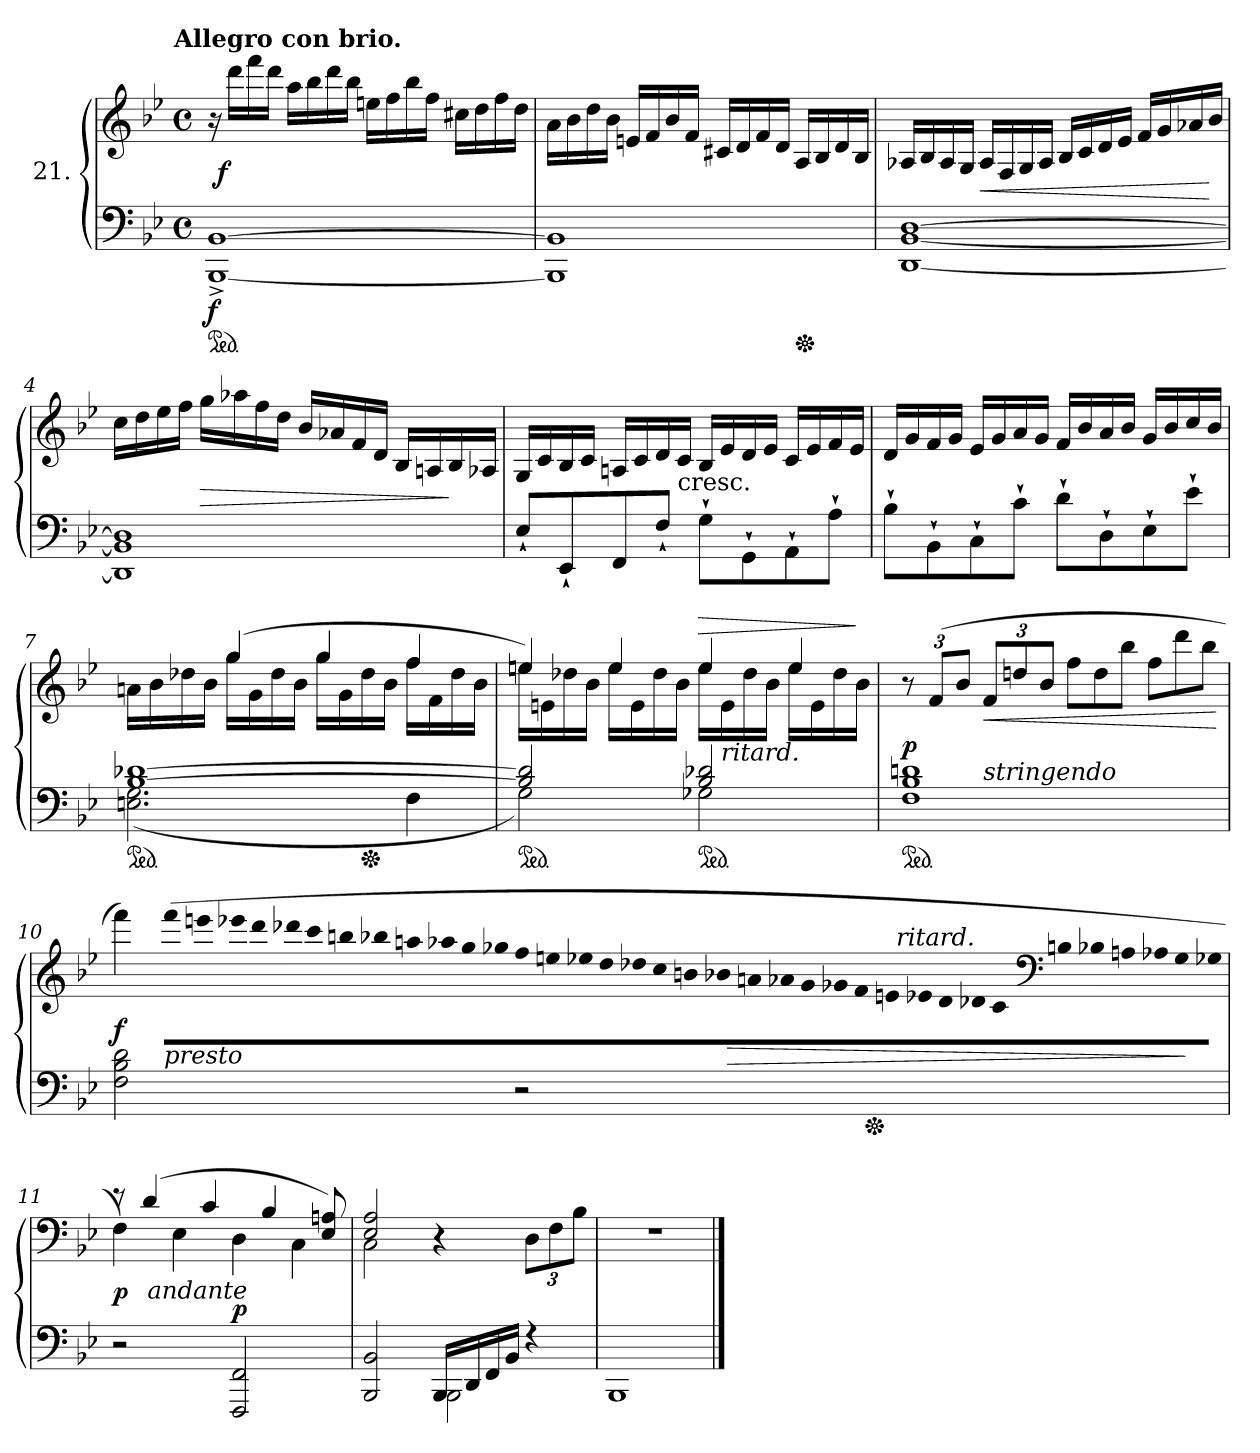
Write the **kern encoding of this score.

**kern	**kern	**dynam
*part1	*part1	*part1
*staff2	*staff1	*staff1/2
*I"21.	*	*
*clefF4	*clefG2	*
*k[b-e-]	*k[b-e-]	*
*B-:	*B-:	*
!!LO:TX:omd:t=Allegro con brio.
*M4/4	*M4/4	*
*met(c)	*met(c)	*
*MM152	*MM152	*
=1	=1	=1
!	!	!LO:DY:b=2
*ped	*	*
[1BBB-^ [1BB-^	16r	f
!	!	!LO:DY:rj
.	16dddLL	f
.	16fff	.
.	16dddJJ	.
.	16aaLL	.
.	16bb-	.
.	16ddd	.
.	16bb-JJ	.
.	16eenLL	.
.	16ff	.
.	16bb-	.
.	16ffJJ	.
.	16cc#XLL	.
.	16dd	.
.	16ff	.
.	16ddJJ	.
=2	=2	=2
1BBB-] 1BB-]	16aLL	.
.	16b-	.
.	16dd	.
.	16b-JJ	.
.	16enLL	.
.	16f	.
.	16b-	.
.	16fJJ	.
.	16c#XLL	.
.	16d	.
.	16f	.
.	16dJJ	.
*Xped	*	*
.	16ALL	.
.	16B-	.
.	16d	.
.	16B-JJ	.
=3	=3	=3
[1DD [1BB- [1D	16A-XLL	.
.	16B-	.
.	16A-	.
.	16GJJ	.
.	16A-LL	<
.	16F	.
.	16G	.
.	16A-JJ	.
.	16B-LL	.
.	16c	.
.	16d	.
.	16e-JJ	.
.	16fLL	.
.	16g	.
.	16a-X	.
.	16b-JJ	[
!!LO:LB:g=z
=4	=4	=4
1DD] 1BB-] 1D]	16ccLL	.
.	16dd	.
.	16ee-	.
.	16ffJJ	.
.	16ggLL	>
.	16aa-X	.
.	16ff	.
.	16ddJJ	.
.	16b-LL	.
.	16a-X	.
.	16f	.
.	16dJJ	.
.	16B-LL	.
.	16An	.
.	16B-	]
.	16A-XJJ	.
=5	=5	=5
8E-`L	16GLL	.
.	16c	.
8EE-`	16B-	.
.	16cJJ	.
8FF	16AnLL	.
.	16c	.
8F`J	16d	.
!	!LO:TX:c:t=cresc.	!
.	16cJJ	.
8G`L	16B-LL	.
.	16e-	.
8GG`	16d	.
.	16e-JJ	.
8AA`	16cLL	.
.	16e-	.
8A`J	16f	.
.	16e-JJ	.
=6	=6	=6
8B-`L	16dLL	.
.	16g	.
8BB-`	16f	.
.	16gJJ	.
8C`	16e-LL	.
.	16g	.
8c`J	16a	.
.	16gJJ	.
8d`L	16fLL	.
.	16b-	.
8D`	16a	.
.	16b-JJ	.
8E-`	16gLL	.
.	16b-	.
8e-`J	16cc	.
.	16b-JJ	.
!!LO:LB:g=z
=7	=7	=7
*^	*^	*
*ped	*	*	*	*
[1B- [1d-X	(2.En 2.G	4ryy	16anLL	.
.	.	.	16b-	.
.	.	.	16dd-X	.
.	.	.	16b-JJ	.
.	.	(4gg	16ggLL	.
.	.	.	16g	.
.	.	.	16dd-	.
.	.	.	16b-JJ	.
.	.	4gg	16ggLL	.
.	.	.	16g	.
*Xped	*	*	*	*
.	.	.	16dd-	.
.	.	.	16b-JJ	.
.	4F	4ff	16ffLL	.
.	.	.	16f	.
.	.	.	16dd-	.
.	.	.	16b-JJ	.
=8	=8	=8	=8	=8
*ped	*	*	*	*
2B-] 2d-]	2G)	4een)	16eenLL	.
.	.	.	16en	.
.	.	.	16dd-X	.
.	.	.	16b-JJ	.
.	.	4ee	16eeLL	.
.	.	.	16e	.
.	.	.	16dd-	.
.	.	.	16b-JJ	.
!	!	!	!	!LO:HP:a
*ped	*	*	*	*
2B- 2d-X	2G-X	4ee	16eeLL	>
!	!	!	!LO:TX:c:i:t=ritard.	!
.	.	.	16e	.
.	.	.	16dd-	.
.	.	.	16b-JJ	.
.	.	4ee	16eeLL	.
.	.	.	16e	.
.	.	.	16dd-	.
.	.	.	16b-JJ	]
*	*	*v	*v	*
=9	=9	=9	=9
*	*	*Xbrackettup	*
*ped	*	*	*
1F 1B- 1dn	4ryy	12r	p
.	.	(12fL	.
.	.	12b-J	.
!	!LO:TX:a:i:t=stringendo	!	!
.	2.ryy	12fL	<
.	.	12ddn	.
.	.	12b-J	.
*	*	*Xtuplet	*
.	.	12ffL	.
.	.	12dd	.
.	.	12bb-J	.
.	.	12ffL	.
.	.	12ddd	.
.	.	12bb-J	.
.	.	.	[
*v	*v	*	*
!!LO:LB:g=z
=10	=10	=10
*	*MM108	*
2F 2B- 2d	4fff)	f
!	!LO:TX:c:i:t=presto	!
!	!LO:N:vis=16	!
.	(48fff!\LL	.
!	!LO:N:vis=16	!
.	48eeen!\	.
!	!LO:N:vis=16	!
.	48eee-X!\	.
!	!LO:N:vis=16	!
.	48ddd!\	.
!	!LO:N:vis=16	!
.	48ddd-X!\	.
!	!LO:N:vis=16	!
.	48ccc!\	.
!	!LO:N:vis=16	!
.	48bbn!\	.
!	!LO:N:vis=16	!
.	48bb-X!\	.
!	!LO:N:vis=16	!
.	48aan!\	.
!	!LO:N:vis=16	!
.	48aa-X!\	.
!	!LO:N:vis=16	!
.	48gg!\	.
!	!LO:N:vis=16	!
.	48gg-X!\	.
!	!LO:N:vis=16	!
2r	48ff!\	.
!	!LO:N:vis=16	!
.	48een!\	.
!	!LO:N:vis=16	!
.	48ee-X!\	.
!	!LO:N:vis=16	!
.	48dd!\	.
!	!LO:N:vis=16	!
.	48dd-X!\	.
!	!LO:N:vis=16	!
.	48cc!\	.
!	!LO:N:vis=16	!
.	48bn!\	.
!	!LO:N:vis=16	!
.	48b-X!\	.
!	!LO:N:vis=16	!
.	48an!\	>
!	!LO:N:vis=16	!
.	48a-X!\	.
!	!LO:N:vis=16	!
.	48g!\	.
!	!LO:N:vis=16	!
.	48g-X!\	.
!	!LO:N:vis=16	!
.	48f!\	.
!	!LO:N:vis=16	!
*Xped	*	*
.	48en!\	.
!	!LO:TX:a:i:t=ritard.	!
!	!LO:N:vis=16	!
.	48e-X!\	.
!	!LO:N:vis=16	!
.	48d!\	.
!	!LO:N:vis=16	!
.	48d-X!\	.
!	!LO:N:vis=16	!
.	48c!\	.
*	*clefF4	*
!	!LO:N:vis=16	!
.	48Bn!\	.
!	!LO:N:vis=16	!
.	48B-X!\	.
!	!LO:N:vis=16	!
.	48An!\	.
!	!LO:N:vis=16	!
.	48A-X!\	.
!	!LO:N:vis=16	!
.	48G!\	.
!	!LO:N:vis=16	!
.	48G-X!\JJ	]
=11	=11	=11
*	*MM72	*
*	*^	*
!	!	!	!LO:DY:t=%s andante
2r	8r	4F)	p
.	(4d	.	.
.	.	4E-	.
.	4c	.	.
!	!	!	!LO:DY:a=2
2FFF 2FF	.	4D	p
.	4B-	.	.
.	.	4C	.
.	8E- 8An)	.	.
=12	=12	=12	=12
*^	*	*	*
2ryy	2BBB- 2BB-	2E- 2A	2C	.
16BBB-LL	2BBB-	4r	2ryy	.
16DD	.	.	.	.
16FF	.	.	.	.
16BB-JJ	.	.	.	.
*	*	*tuplet	*	*
4r	.	12D\L	.	.
.	.	12F\	.	.
.	.	12B-\J	.	.
*v	*v	*	*	*
*	*v	*v	*
=13	=13	=13
1BBB-	1r	.
==	==	==
*-	*-	*-
